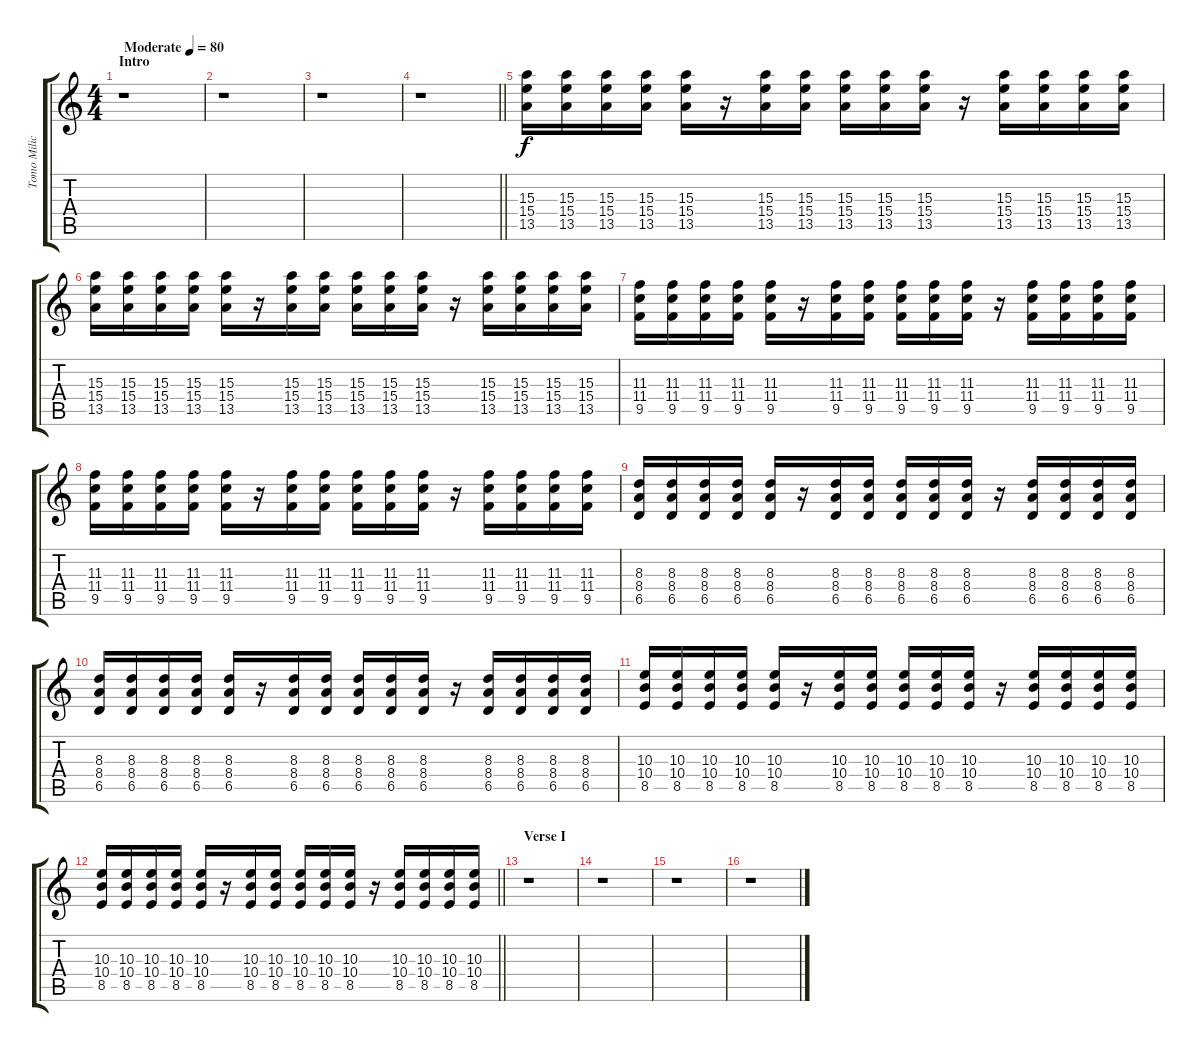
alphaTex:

\track ("Tomo Milicevic (Lead Guitar)" "Tomo Milic") {instrument overdrivenguitar}
\staff {score tabs}
\tuning (Eb4 Bb3 Gb3 Db3 Ab2 Eb2) {hide}
\ts (4 4)
\section ("" "Intro")
\tempo (80 "Moderate")
\clef g2
\ks c
r.1{dy f instrument overdrivenguitar} |
r.1 |
r.1 |
\barLineRight lightlight
r.1 |
\section ("" "")
(15.3 15.4 13.5).16 (15.3 15.4 13.5).16 (15.3 15.4 13.5).16 (15.3 15.4 13.5).16 (15.3 15.4 13.5).16 r.16 (15.3 15.4 13.5).16 (15.3 15.4 13.5).16 (15.3 15.4 13.5).16 (15.3 15.4 13.5).16 (15.3 15.4 13.5).16 r.16 (15.3 15.4 13.5).16 (15.3 15.4 13.5).16 (15.3 15.4 13.5).16 (15.3 15.4 13.5).16 |
(15.3 15.4 13.5).16 (15.3 15.4 13.5).16 (15.3 15.4 13.5).16 (15.3 15.4 13.5).16 (15.3 15.4 13.5).16 r.16 (15.3 15.4 13.5).16 (15.3 15.4 13.5).16 (15.3 15.4 13.5).16 (15.3 15.4 13.5).16 (15.3 15.4 13.5).16 r.16 (15.3 15.4 13.5).16 (15.3 15.4 13.5).16 (15.3 15.4 13.5).16 (15.3 15.4 13.5).16 |
(11.3 11.4 9.5).16 (11.3 11.4 9.5).16 (11.3 11.4 9.5).16 (11.3 11.4 9.5).16 (11.3 11.4 9.5).16 r.16 (11.3 11.4 9.5).16 (11.3 11.4 9.5).16 (11.3 11.4 9.5).16 (11.3 11.4 9.5).16 (11.3 11.4 9.5).16 r.16 (11.3 11.4 9.5).16 (11.3 11.4 9.5).16 (11.3 11.4 9.5).16 (11.3 11.4 9.5).16 |
(11.3 11.4 9.5).16 (11.3 11.4 9.5).16 (11.3 11.4 9.5).16 (11.3 11.4 9.5).16 (11.3 11.4 9.5).16 r.16 (11.3 11.4 9.5).16 (11.3 11.4 9.5).16 (11.3 11.4 9.5).16 (11.3 11.4 9.5).16 (11.3 11.4 9.5).16 r.16 (11.3 11.4 9.5).16 (11.3 11.4 9.5).16 (11.3 11.4 9.5).16 (11.3 11.4 9.5).16 |
(8.3 8.4 6.5).16 (8.3 8.4 6.5).16 (8.3 8.4 6.5).16 (8.3 8.4 6.5).16 (8.3 8.4 6.5).16 r.16 (8.3 8.4 6.5).16 (8.3 8.4 6.5).16 (8.3 8.4 6.5).16 (8.3 8.4 6.5).16 (8.3 8.4 6.5).16 r.16 (8.3 8.4 6.5).16 (8.3 8.4 6.5).16 (8.3 8.4 6.5).16 (8.3 8.4 6.5).16 |
(8.3 8.4 6.5).16 (8.3 8.4 6.5).16 (8.3 8.4 6.5).16 (8.3 8.4 6.5).16 (8.3 8.4 6.5).16 r.16 (8.3 8.4 6.5).16 (8.3 8.4 6.5).16 (8.3 8.4 6.5).16 (8.3 8.4 6.5).16 (8.3 8.4 6.5).16 r.16 (8.3 8.4 6.5).16 (8.3 8.4 6.5).16 (8.3 8.4 6.5).16 (8.3 8.4 6.5).16 |
(10.3 10.4 8.5).16 (10.3 10.4 8.5).16 (10.3 10.4 8.5).16 (10.3 10.4 8.5).16 (10.3 10.4 8.5).16 r.16 (10.3 10.4 8.5).16 (10.3 10.4 8.5).16 (10.3 10.4 8.5).16 (10.3 10.4 8.5).16 (10.3 10.4 8.5).16 r.16 (10.3 10.4 8.5).16 (10.3 10.4 8.5).16 (10.3 10.4 8.5).16 (10.3 10.4 8.5).16 |
\barLineRight lightlight
(10.3 10.4 8.5).16 (10.3 10.4 8.5).16 (10.3 10.4 8.5).16 (10.3 10.4 8.5).16 (10.3 10.4 8.5).16 r.16 (10.3 10.4 8.5).16 (10.3 10.4 8.5).16 (10.3 10.4 8.5).16 (10.3 10.4 8.5).16 (10.3 10.4 8.5).16 r.16 (10.3 10.4 8.5).16 (10.3 10.4 8.5).16 (10.3 10.4 8.5).16 (10.3 10.4 8.5).16 |
\section ("" "Verse I")
r.1 |
r.1 |
r.1 |
r.1
